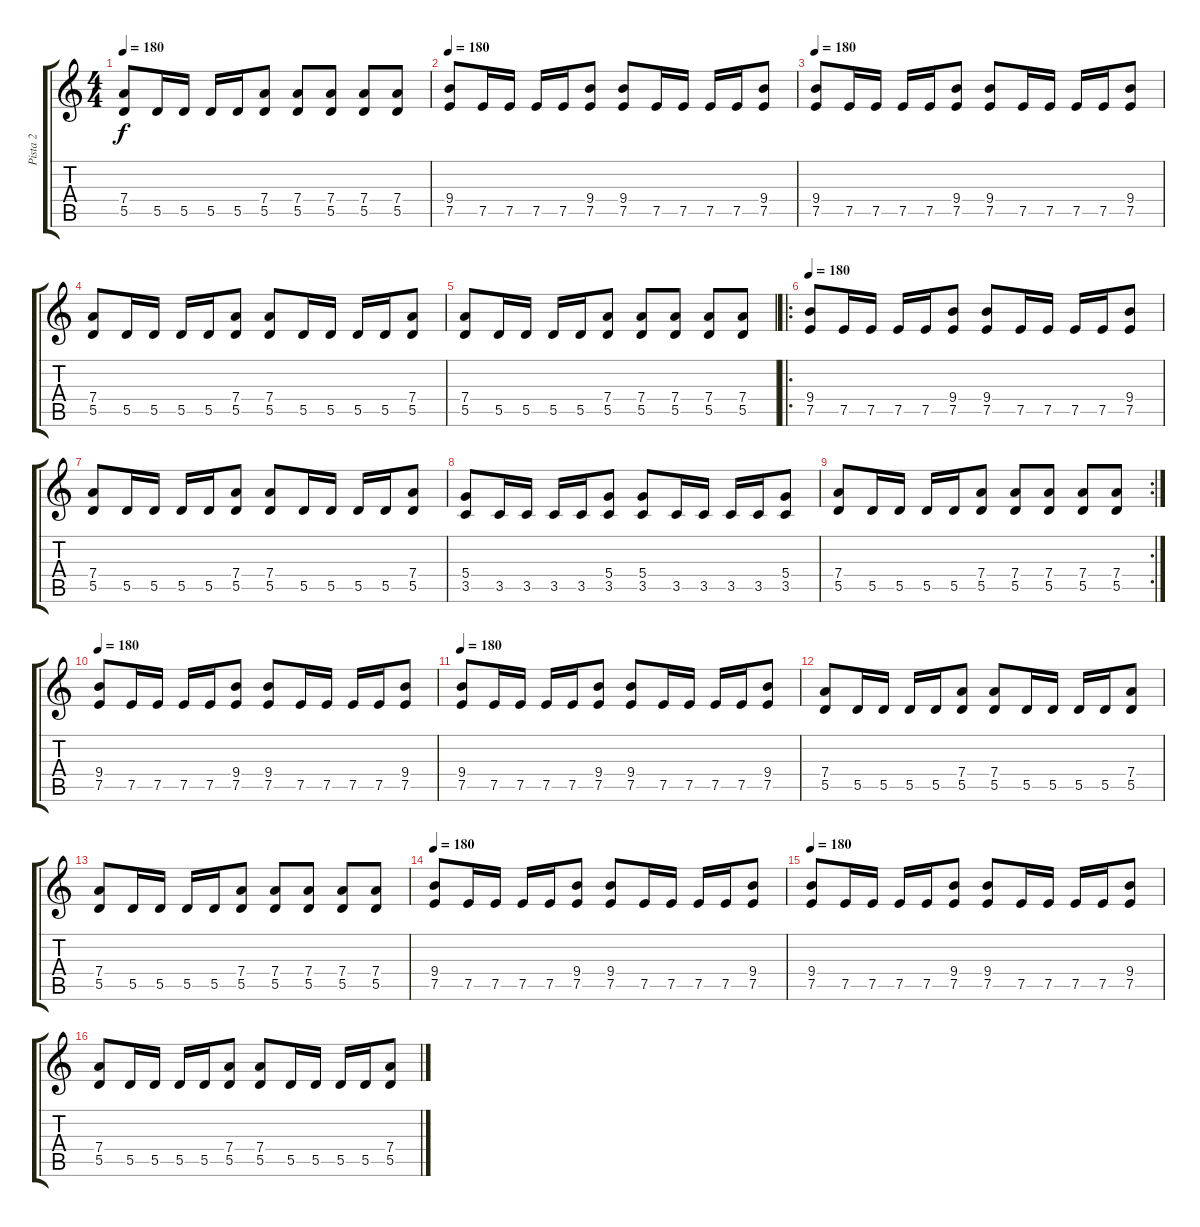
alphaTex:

\track ("Pista 2" "Pista 2") {instrument distortionguitar}
\staff {score tabs}
\tuning (E4 B3 G3 D3 A2 E2) {hide}
\ts (4 4)
\tempo 180
\clef g2
\ks c
(7.4 5.5).8{dy f} 5.5.16 5.5.16 5.5.16 5.5.16 (7.4 5.5).8 (7.4 5.5).8 (7.4 5.5).8 (7.4 5.5).8 (7.4 5.5).8 |
\tempo 180
(9.4 7.5).8 7.5.16 7.5.16 7.5.16 7.5.16 (9.4 7.5).8 (9.4 7.5).8 7.5.16 7.5.16 7.5.16 7.5.16 (9.4 7.5).8 |
\tempo 180
(9.4 7.5).8 7.5.16 7.5.16 7.5.16 7.5.16 (9.4 7.5).8 (9.4 7.5).8 7.5.16 7.5.16 7.5.16 7.5.16 (9.4 7.5).8 |
(7.4 5.5).8 5.5.16 5.5.16 5.5.16 5.5.16 (7.4 5.5).8 (7.4 5.5).8 5.5.16 5.5.16 5.5.16 5.5.16 (7.4 5.5).8 |
(7.4 5.5).8 5.5.16 5.5.16 5.5.16 5.5.16 (7.4 5.5).8 (7.4 5.5).8 (7.4 5.5).8 (7.4 5.5).8 (7.4 5.5).8 |
\ro
\tempo 180
(9.4 7.5).8 7.5.16 7.5.16 7.5.16 7.5.16 (9.4 7.5).8 (9.4 7.5).8 7.5.16 7.5.16 7.5.16 7.5.16 (9.4 7.5).8 |
(7.4 5.5).8 5.5.16 5.5.16 5.5.16 5.5.16 (7.4 5.5).8 (7.4 5.5).8 5.5.16 5.5.16 5.5.16 5.5.16 (7.4 5.5).8 |
(5.4 3.5).8 3.5.16 3.5.16 3.5.16 3.5.16 (5.4 3.5).8 (5.4 3.5).8 3.5.16 3.5.16 3.5.16 3.5.16 (5.4 3.5).8 |
\rc 2
(7.4 5.5).8 5.5.16 5.5.16 5.5.16 5.5.16 (7.4 5.5).8 (7.4 5.5).8 (7.4 5.5).8 (7.4 5.5).8 (7.4 5.5).8 |
\tempo 180
(9.4 7.5).8 7.5.16 7.5.16 7.5.16 7.5.16 (9.4 7.5).8 (9.4 7.5).8 7.5.16 7.5.16 7.5.16 7.5.16 (9.4 7.5).8 |
\tempo 180
(9.4 7.5).8 7.5.16 7.5.16 7.5.16 7.5.16 (9.4 7.5).8 (9.4 7.5).8 7.5.16 7.5.16 7.5.16 7.5.16 (9.4 7.5).8 |
(7.4 5.5).8 5.5.16 5.5.16 5.5.16 5.5.16 (7.4 5.5).8 (7.4 5.5).8 5.5.16 5.5.16 5.5.16 5.5.16 (7.4 5.5).8 |
(7.4 5.5).8 5.5.16 5.5.16 5.5.16 5.5.16 (7.4 5.5).8 (7.4 5.5).8 (7.4 5.5).8 (7.4 5.5).8 (7.4 5.5).8 |
\tempo 180
(9.4 7.5).8 7.5.16 7.5.16 7.5.16 7.5.16 (9.4 7.5).8 (9.4 7.5).8 7.5.16 7.5.16 7.5.16 7.5.16 (9.4 7.5).8 |
\tempo 180
(9.4 7.5).8 7.5.16 7.5.16 7.5.16 7.5.16 (9.4 7.5).8 (9.4 7.5).8 7.5.16 7.5.16 7.5.16 7.5.16 (9.4 7.5).8 |
(7.4 5.5).8 5.5.16 5.5.16 5.5.16 5.5.16 (7.4 5.5).8 (7.4 5.5).8 5.5.16 5.5.16 5.5.16 5.5.16 (7.4 5.5).8
